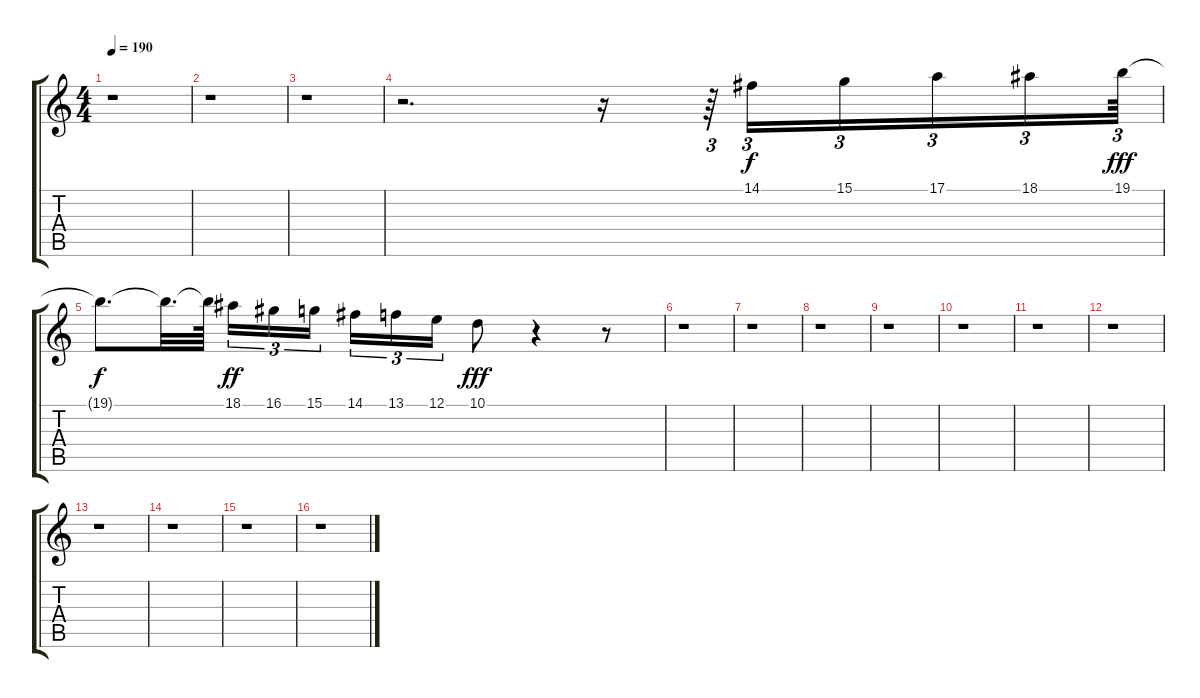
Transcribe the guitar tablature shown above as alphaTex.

\track "" {instrument brasssection}
\staff {score tabs}
\tuning (E4 B3 G3 D3 A2 E2) {hide}
\ts (4 4)
\tempo 190
\clef g2
\ks c
r.1{dy fff} |
r.1 |
r.1 |
r.2{d} r.16 r.64{tu (3 2)} 14.1.16{tu (3 2) dy f} 15.1.16{tu (3 2)} 17.1.16{tu (3 2)} 18.1.16{tu (3 2)} 19.1.64{tu (3 2) dy fff} |
19.1{t}.8{d dy f} 19.1{t}.32{d} 19.1{t}.64 18.1.16{tu (3 2) dy ff} 16.1.16{tu (3 2)} 15.1.16{tu (3 2)} 14.1.16{tu (3 2)} 13.1.16{tu (3 2)} 12.1.16{tu (3 2)} 10.1.8{dy fff} r.4 r.8 |
r.1 |
r.1 |
r.1 |
r.1 |
r.1 |
r.1 |
r.1 |
r.1 |
r.1 |
r.1 |
r.1
